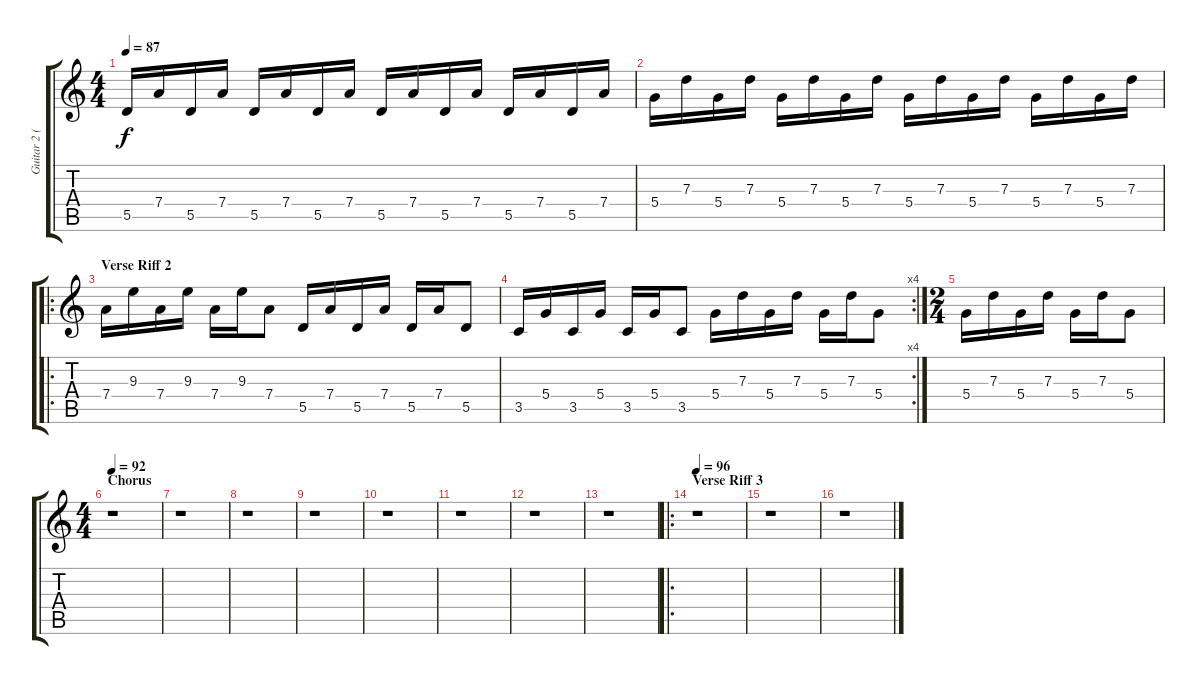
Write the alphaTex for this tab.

\track ("Guitar 2 (clean)" "Guitar 2 (") {instrument acousticguitarnylon}
\staff {score tabs}
\tuning (E4 B3 G3 D3 A2 E2) {hide}
\ts (4 4)
\tempo 87
\clef g2
\ks c
5.5.16{dy f} 7.4.16 5.5.16 7.4.16 5.5.16 7.4.16 5.5.16 7.4.16 5.5.16 7.4.16 5.5.16 7.4.16 5.5.16 7.4.16 5.5.16 7.4.16 |
5.4.16 7.3.16 5.4.16 7.3.16 5.4.16 7.3.16 5.4.16 7.3.16 5.4.16 7.3.16 5.4.16 7.3.16 5.4.16 7.3.16 5.4.16 7.3.16 |
\ro
\section ("" "Verse Riff 2")
7.4.16 9.3.16 7.4.16 9.3.16 7.4.16 9.3.16 7.4.8 5.5.16 7.4.16 5.5.16 7.4.16 5.5.16 7.4.16 5.5.8 |
\rc 4
3.5.16 5.4.16 3.5.16 5.4.16 3.5.16 5.4.16 3.5.8 5.4.16 7.3.16 5.4.16 7.3.16 5.4.16 7.3.16 5.4.8 |
\ts (2 4)
5.4.16 7.3.16 5.4.16 7.3.16 5.4.16 7.3.16 5.4.8 |
\ts (4 4)
\section ("" "Chorus")
\tempo 92
r.1 |
r.1 |
r.1 |
r.1 |
r.1 |
r.1 |
r.1 |
r.1 |
\ro
\section ("" "Verse Riff 3")
\tempo 96
r.1 |
r.1 |
r.1
